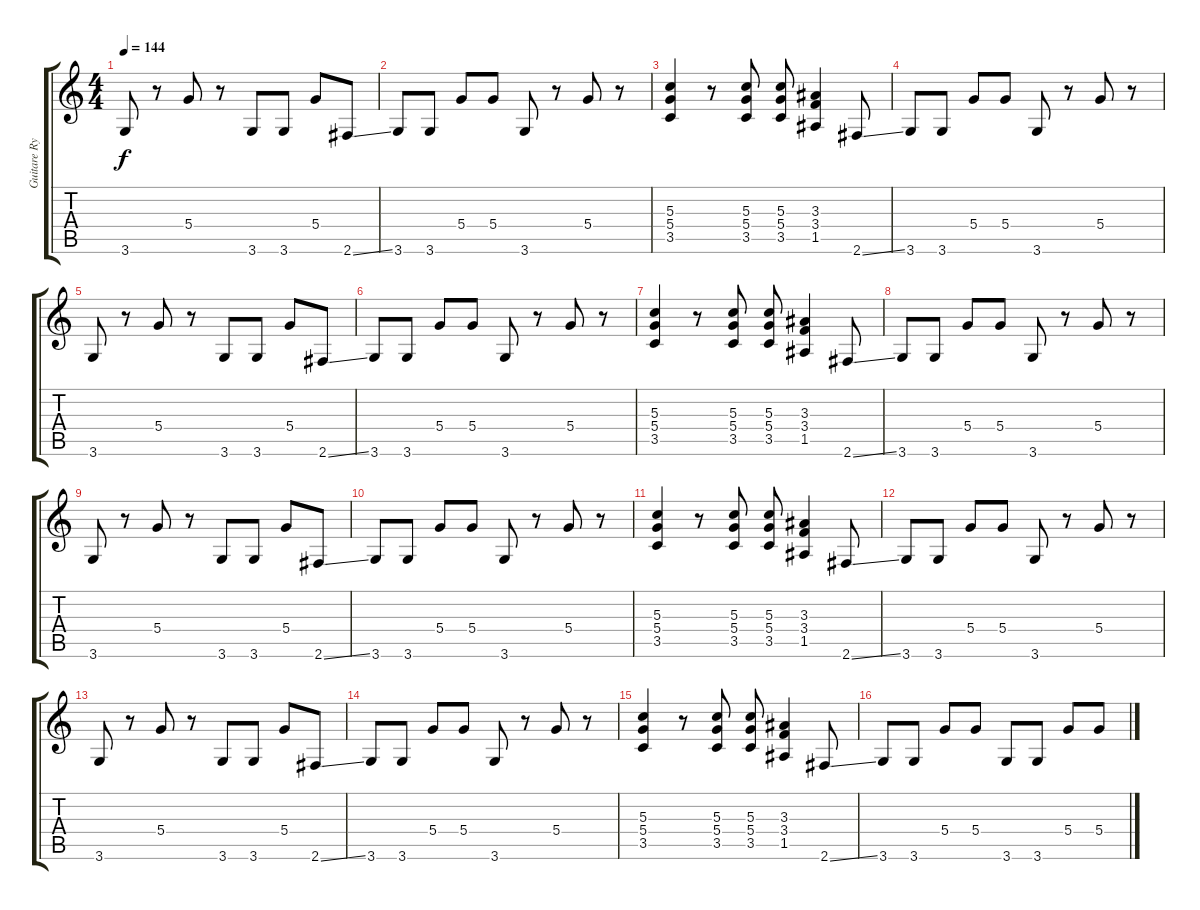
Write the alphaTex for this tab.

\track ("Guitare Rythmique" "Guitare Ry") {instrument distortionguitar}
\staff {score tabs}
\tuning (E4 B3 G3 D3 A2 E2) {hide}
\ts (4 4)
\tempo 144
\clef g2
\ks c
3.6.8{dy f} r.8 5.4.8 r.8 3.6.8 3.6.8 5.4.8 2.6{ss}.8 |
3.6.8 3.6.8 5.4.8 5.4.8 3.6.8 r.8 5.4.8 r.8 |
(5.3 5.4 3.5).4 r.8 (5.3 5.4 3.5).8 (5.3 5.4 3.5).8 (3.3 3.4 1.5).4 2.6{ss}.8 |
3.6.8 3.6.8 5.4.8 5.4.8 3.6.8 r.8 5.4.8 r.8 |
3.6.8 r.8 5.4.8 r.8 3.6.8 3.6.8 5.4.8 2.6{ss}.8 |
3.6.8 3.6.8 5.4.8 5.4.8 3.6.8 r.8 5.4.8 r.8 |
(5.3 5.4 3.5).4 r.8 (5.3 5.4 3.5).8 (5.3 5.4 3.5).8 (3.3 3.4 1.5).4 2.6{ss}.8 |
3.6.8 3.6.8 5.4.8 5.4.8 3.6.8 r.8 5.4.8 r.8 |
3.6.8 r.8 5.4.8 r.8 3.6.8 3.6.8 5.4.8 2.6{ss}.8 |
3.6.8 3.6.8 5.4.8 5.4.8 3.6.8 r.8 5.4.8 r.8 |
(5.3 5.4 3.5).4 r.8 (5.3 5.4 3.5).8 (5.3 5.4 3.5).8 (3.3 3.4 1.5).4 2.6{ss}.8 |
3.6.8 3.6.8 5.4.8 5.4.8 3.6.8 r.8 5.4.8 r.8 |
3.6.8 r.8 5.4.8 r.8 3.6.8 3.6.8 5.4.8 2.6{ss}.8 |
3.6.8 3.6.8 5.4.8 5.4.8 3.6.8 r.8 5.4.8 r.8 |
(5.3 5.4 3.5).4 r.8 (5.3 5.4 3.5).8 (5.3 5.4 3.5).8 (3.3 3.4 1.5).4 2.6{ss}.8 |
3.6.8 3.6.8 5.4.8 5.4.8 3.6.8 3.6.8 5.4.8 5.4.8
